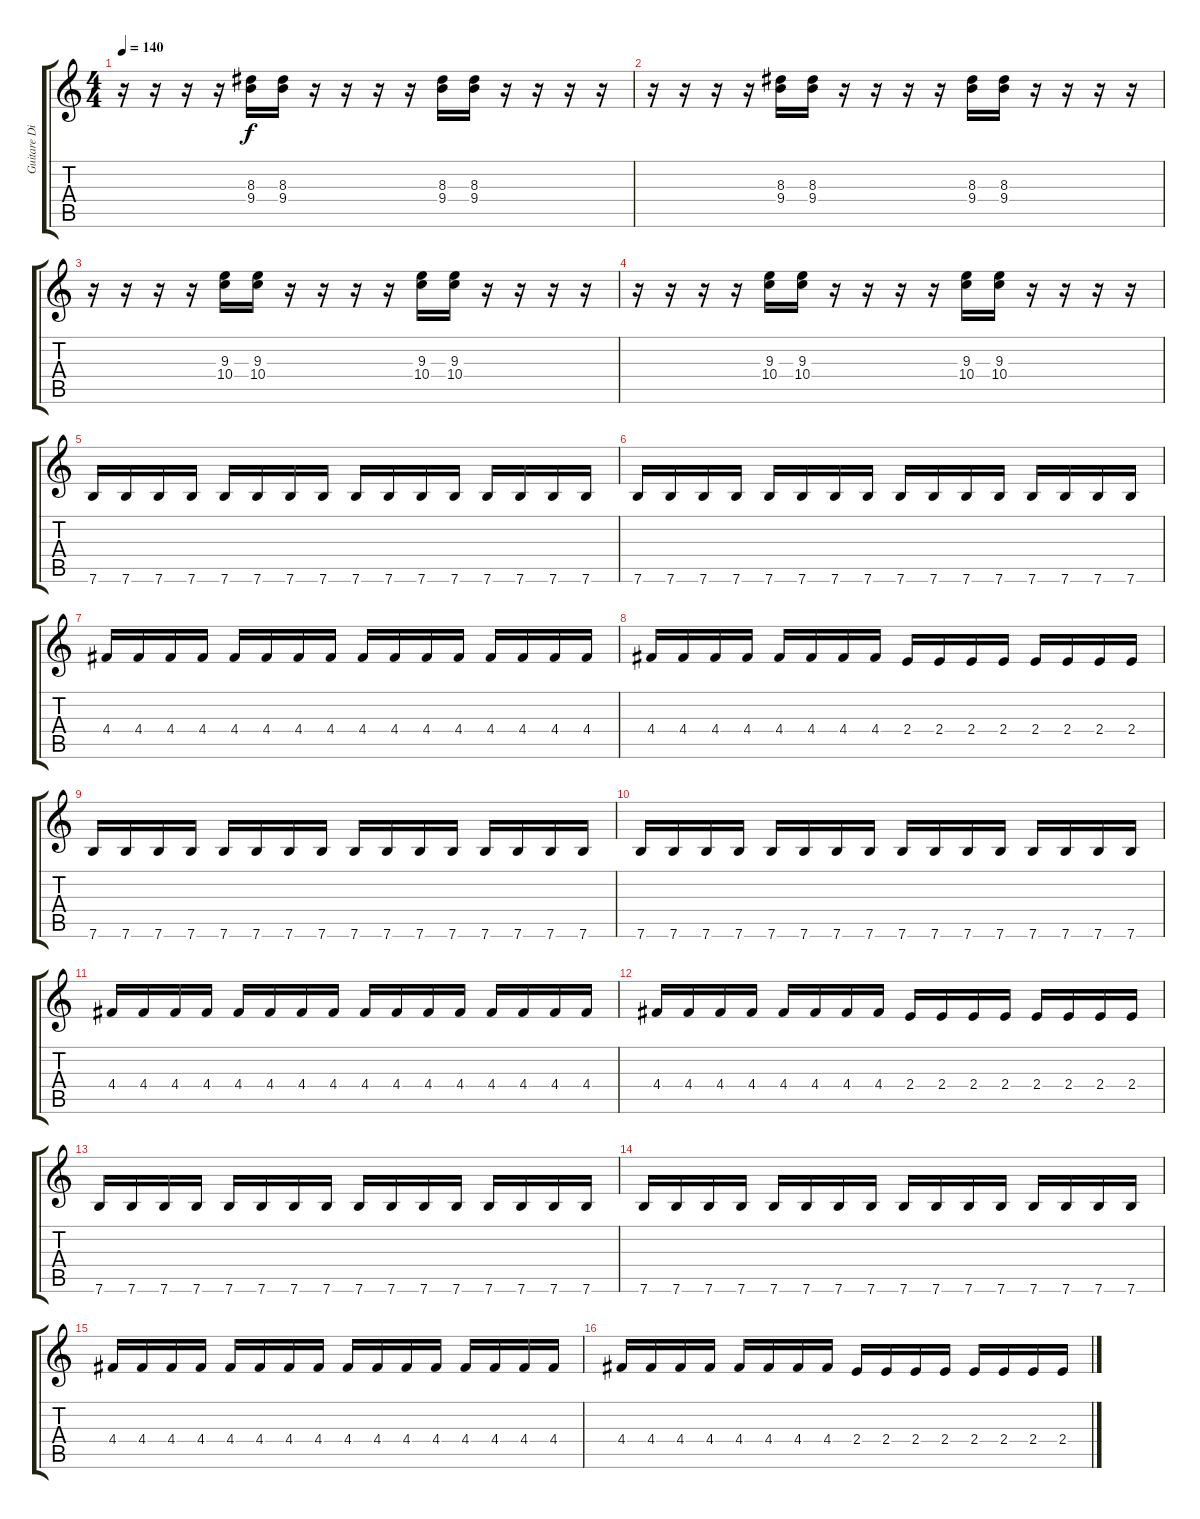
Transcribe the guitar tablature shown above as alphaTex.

\track ("Guitare Distorsion" "Guitare Di") {instrument distortionguitar}
\staff {score tabs}
\tuning (E4 B3 G3 D3 A2 E2) {hide}
\ts (4 4)
\tempo 140
\clef g2
\ks c
r.16{dy f volume 15} r.16 r.16 r.16 (8.3 9.4).16 (8.3 9.4).16 r.16 r.16 r.16 r.16 (8.3 9.4).16 (8.3 9.4).16 r.16 r.16 r.16 r.16 |
r.16 r.16 r.16 r.16 (8.3 9.4).16 (8.3 9.4).16 r.16 r.16 r.16 r.16 (8.3 9.4).16 (8.3 9.4).16 r.16 r.16 r.16 r.16 |
r.16 r.16 r.16 r.16 (9.3 10.4).16 (9.3 10.4).16 r.16 r.16 r.16 r.16 (9.3 10.4).16 (9.3 10.4).16 r.16 r.16 r.16 r.16 |
r.16 r.16 r.16 r.16 (9.3 10.4).16 (9.3 10.4).16 r.16 r.16 r.16 r.16 (9.3 10.4).16 (9.3 10.4).16 r.16 r.16 r.16 r.16 |
7.6.16 7.6.16 7.6.16 7.6.16 7.6.16 7.6.16 7.6.16 7.6.16 7.6.16 7.6.16 7.6.16 7.6.16 7.6.16 7.6.16 7.6.16 7.6.16 |
7.6.16 7.6.16 7.6.16 7.6.16 7.6.16 7.6.16 7.6.16 7.6.16 7.6.16 7.6.16 7.6.16 7.6.16 7.6.16 7.6.16 7.6.16 7.6.16 |
4.4.16 4.4.16 4.4.16 4.4.16 4.4.16 4.4.16 4.4.16 4.4.16 4.4.16 4.4.16 4.4.16 4.4.16 4.4.16 4.4.16 4.4.16 4.4.16 |
4.4.16 4.4.16 4.4.16 4.4.16 4.4.16 4.4.16 4.4.16 4.4.16 2.4.16 2.4.16 2.4.16 2.4.16 2.4.16 2.4.16 2.4.16 2.4.16 |
7.6.16 7.6.16 7.6.16 7.6.16 7.6.16 7.6.16 7.6.16 7.6.16 7.6.16 7.6.16 7.6.16 7.6.16 7.6.16 7.6.16 7.6.16 7.6.16 |
7.6.16 7.6.16 7.6.16 7.6.16 7.6.16 7.6.16 7.6.16 7.6.16 7.6.16 7.6.16 7.6.16 7.6.16 7.6.16 7.6.16 7.6.16 7.6.16 |
4.4.16 4.4.16 4.4.16 4.4.16 4.4.16 4.4.16 4.4.16 4.4.16 4.4.16 4.4.16 4.4.16 4.4.16 4.4.16 4.4.16 4.4.16 4.4.16 |
4.4.16 4.4.16 4.4.16 4.4.16 4.4.16 4.4.16 4.4.16 4.4.16 2.4.16 2.4.16 2.4.16 2.4.16 2.4.16 2.4.16 2.4.16 2.4.16 |
7.6.16 7.6.16 7.6.16 7.6.16 7.6.16 7.6.16 7.6.16 7.6.16 7.6.16 7.6.16 7.6.16 7.6.16 7.6.16 7.6.16 7.6.16 7.6.16 |
7.6.16 7.6.16 7.6.16 7.6.16 7.6.16 7.6.16 7.6.16 7.6.16 7.6.16 7.6.16 7.6.16 7.6.16 7.6.16 7.6.16 7.6.16 7.6.16 |
4.4.16 4.4.16 4.4.16 4.4.16 4.4.16 4.4.16 4.4.16 4.4.16 4.4.16 4.4.16 4.4.16 4.4.16 4.4.16 4.4.16 4.4.16 4.4.16 |
4.4.16 4.4.16 4.4.16 4.4.16 4.4.16 4.4.16 4.4.16 4.4.16 2.4.16 2.4.16 2.4.16 2.4.16 2.4.16 2.4.16 2.4.16 2.4.16
